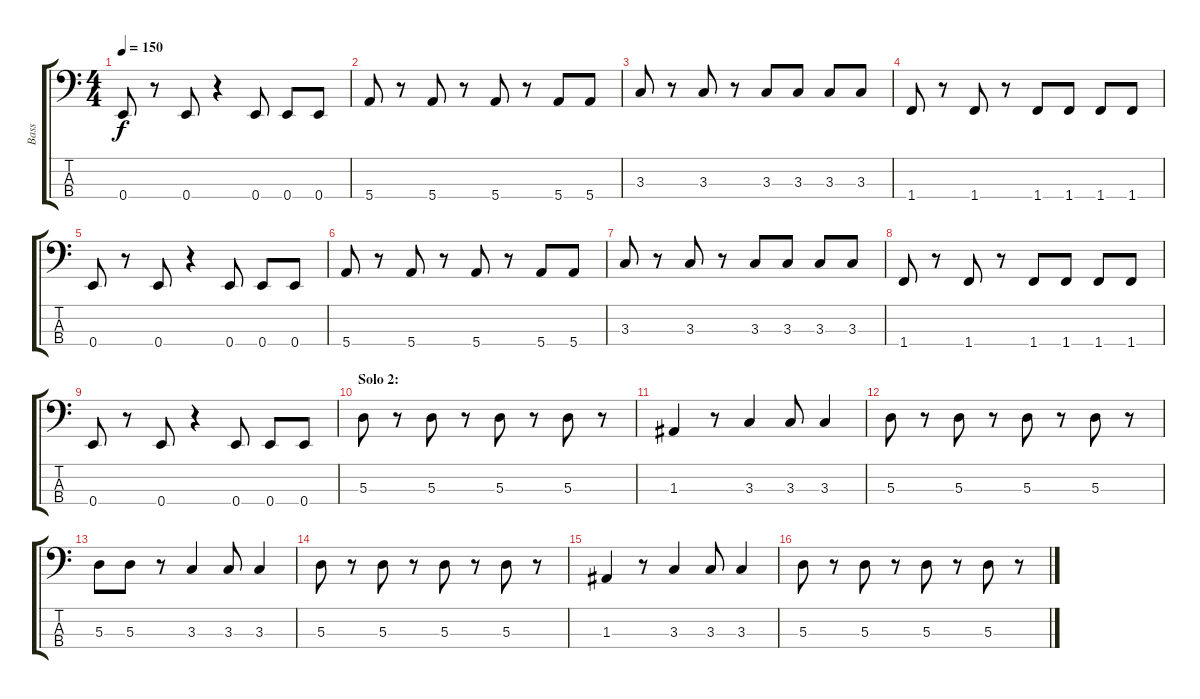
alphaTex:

\track ("Bass" "Bass") {instrument electricbasspick}
\staff {score tabs}
\tuning (G2 D2 A1 E1) {hide}
\ts (4 4)
\tempo 150
\clef f4
\ks c
0.4.8{dy f} r.8 0.4.8 r.4 0.4.8 0.4.8 0.4.8 |
5.4.8 r.8 5.4.8 r.8 5.4.8 r.8 5.4.8 5.4.8 |
3.3.8 r.8 3.3.8 r.8 3.3.8 3.3.8 3.3.8 3.3.8 |
1.4.8 r.8 1.4.8 r.8 1.4.8 1.4.8 1.4.8 1.4.8 |
0.4.8 r.8 0.4.8 r.4 0.4.8 0.4.8 0.4.8 |
5.4.8 r.8 5.4.8 r.8 5.4.8 r.8 5.4.8 5.4.8 |
3.3.8 r.8 3.3.8 r.8 3.3.8 3.3.8 3.3.8 3.3.8 |
1.4.8 r.8 1.4.8 r.8 1.4.8 1.4.8 1.4.8 1.4.8 |
0.4.8 r.8 0.4.8 r.4 0.4.8 0.4.8 0.4.8 |
\section ("" "Solo 2:")
5.3.8 r.8 5.3.8 r.8 5.3.8 r.8 5.3.8 r.8 |
1.3.4 r.8 3.3.4 3.3.8 3.3.4 |
5.3.8 r.8 5.3.8 r.8 5.3.8 r.8 5.3.8 r.8 |
5.3.8 5.3.8 r.8 3.3.4 3.3.8 3.3.4 |
5.3.8 r.8 5.3.8 r.8 5.3.8 r.8 5.3.8 r.8 |
1.3.4 r.8 3.3.4 3.3.8 3.3.4 |
5.3.8 r.8 5.3.8 r.8 5.3.8 r.8 5.3.8 r.8
